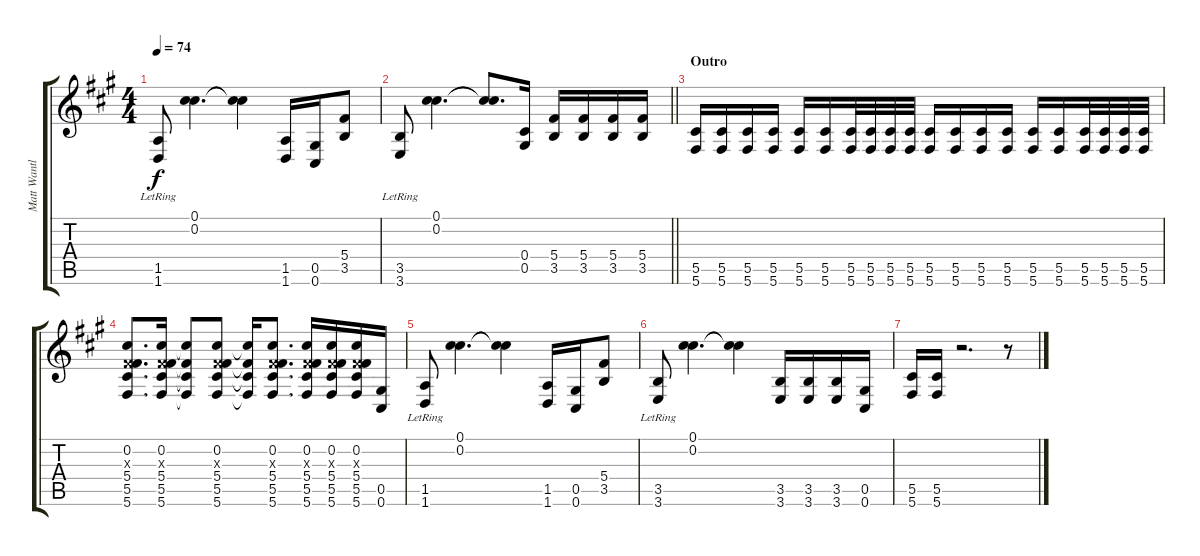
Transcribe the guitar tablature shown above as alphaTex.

\track ("Matt Wantland" "Matt Wantl") {instrument electricguitarclean}
\staff {score tabs}
\tuning (Db4 Db4 Gb3 Db3 Ab2 Db2) {hide}
\ts (4 4)
\tempo 74
\clef g2
\ks f#minor
(1.5{lr} 1.6{lr}).8{dy f} (0.1 0.2).4{d} (0.1{t} 0.2{t}).4 (1.5 1.6).16 (0.5 0.6).16 (5.4 3.5).8 |
\barLineRight lightlight
(3.5{lr} 3.6{lr}).8 (0.1 0.2).4{d} (0.1{t} 0.2{t}).8{d} (0.4 0.5).16 (5.4 3.5).16 (5.4 3.5).16 (5.4 3.5).16 (5.4 3.5).16 |
\section ("" "Outro")
(5.5 5.6).16 (5.5 5.6).16 (5.5 5.6).16 (5.5 5.6).16 (5.5 5.6).16 (5.5 5.6).16 (5.5 5.6).32 (5.5 5.6).32 (5.5 5.6).32 (5.5 5.6).32 (5.5 5.6).16 (5.5 5.6).16 (5.5 5.6).16 (5.5 5.6).16 (5.5 5.6).16 (5.5 5.6).16 (5.5 5.6).32 (5.5 5.6).32 (5.5 5.6).32 (5.5 5.6).32 |
(0.2 0.3{x} 5.4 5.5 5.6).8{d} (0.2 0.3{x} 5.4 5.5 5.6).16 (0.2{t} 5.4{t} 5.5{t} 5.6{t}).8 (0.2 0.3{x} 5.4 5.5 5.6).8 (0.2{t} 5.4{t} 5.5{t} 5.6{t}).16 (0.2 0.3{x} 5.4 5.5 5.6).8{d} (0.2 0.3{x} 5.4 5.5 5.6).16 (0.2 0.3{x} 5.4 5.5 5.6).16 (0.2 0.3{x} 5.4 5.5 5.6).16 (0.5 0.6).16 |
(1.5{lr} 1.6{lr}).8 (0.1 0.2).4{d} (0.1{t} 0.2{t}).4 (1.5 1.6).16 (0.5 0.6).16 (5.4 3.5).8 |
(3.5{lr} 3.6{lr}).8 (0.1 0.2).4{d} (0.1{t} 0.2{t}).4 (3.5 3.6).16 (3.5 3.6).16 (3.5 3.6).16 (0.5 0.6).16 |
(5.5 5.6).16 (5.5 5.6).16 r.2{d} r.8
